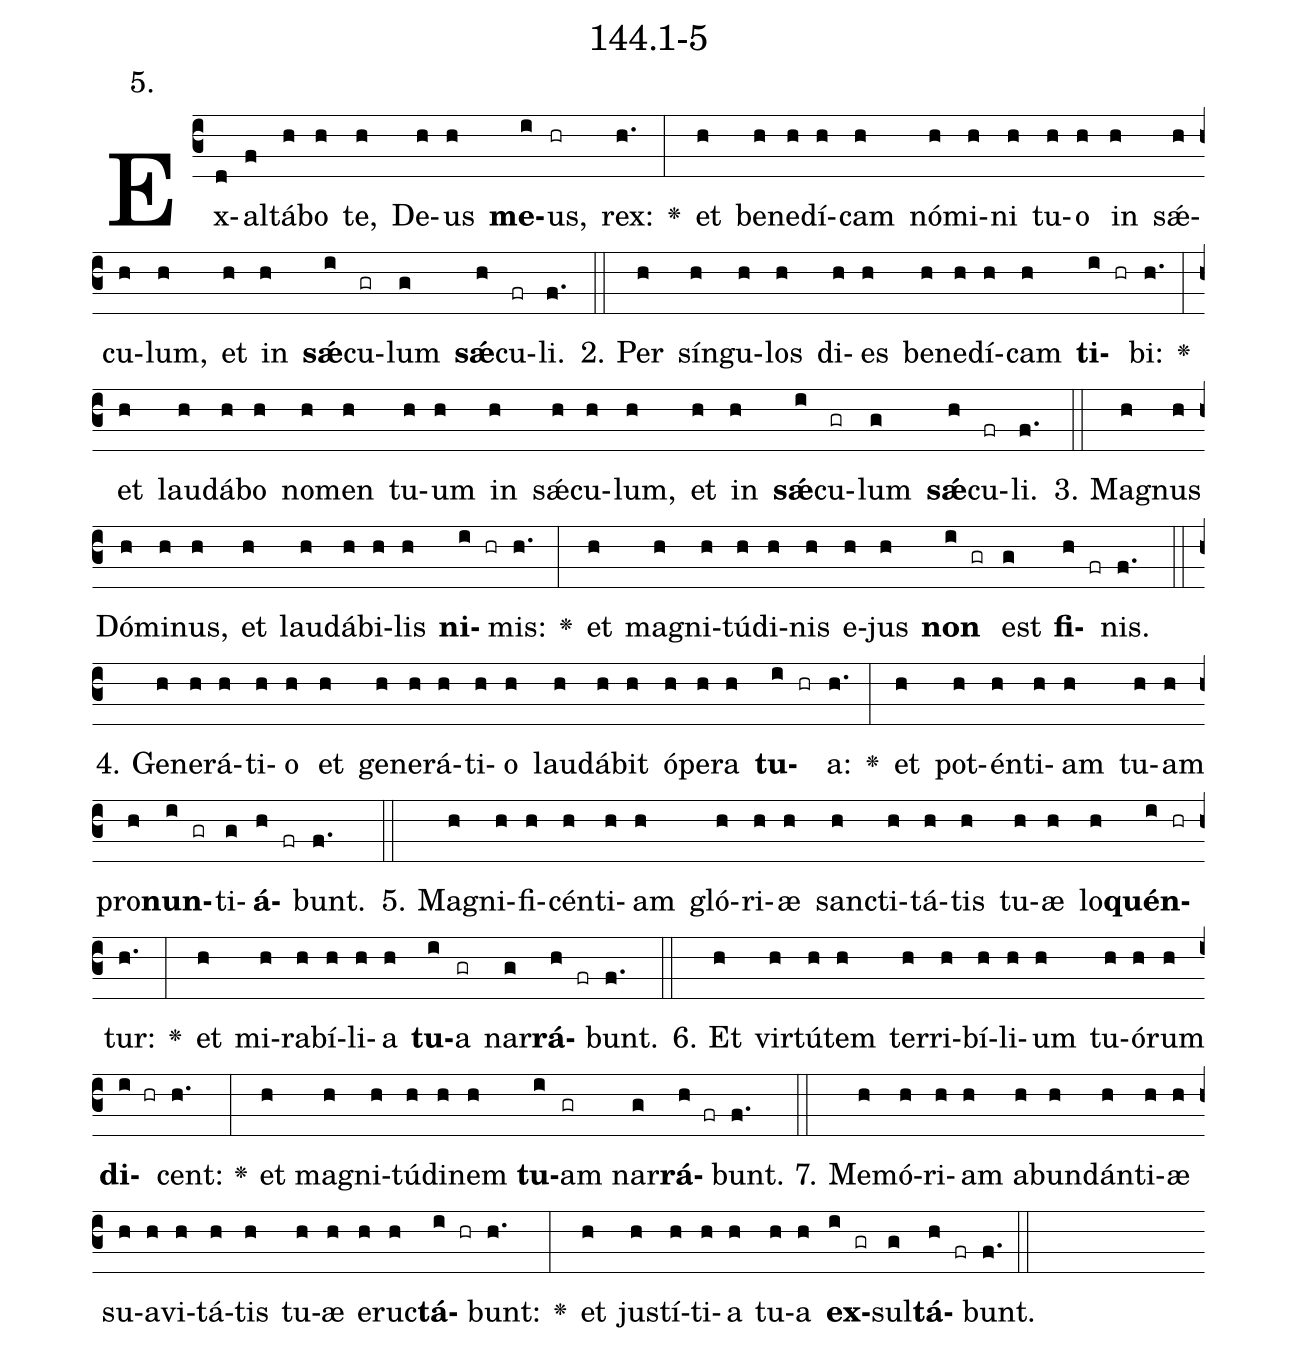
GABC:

name: 144.1-5;
annotation: 5.;
%%
(c3)Ex(d)al(f)tá(h)bo(h) te,(h) De(h)us(h) <b>me</b>(i)us,(hr) rex:(h.) <v>\greheightstar</v>(:) et(h) be(h)ne(h)dí(h)cam(h) nó(h)mi(h)ni(h) tu(h)o(h) in(h) sǽ(h)cu(h)lum,(h) et(h) in(h) <b>sǽ</b>(i)cu(gr)lum(g) <b>sǽ</b>(h)cu(fr)li.(f.) (::)
2. Per(h) sín(h)gu(h)los(h) di(h)es(h) be(h)ne(h)dí(h)cam(h) <b>ti</b>(i hr)bi:(h.) <v>\greheightstar</v>(:) et(h) lau(h)dá(h)bo(h) no(h)men(h) tu(h)um(h) in(h) sǽ(h)cu(h)lum,(h) et(h) in(h) <b>sǽ</b>(i)cu(gr)lum(g) <b>sǽ</b>(h)cu(fr)li.(f.) (::)
3. Ma(h)gnus(h) Dó(h)mi(h)nus,(h) et(h) lau(h)dá(h)bi(h)lis(h) <b>ni</b>(i hr)mis:(h.) <v>\greheightstar</v>(:) et(h) ma(h)gni(h)tú(h)di(h)nis(h) e(h)jus(h) <b>non</b>(i gr) est(g) <b>fi</b>(h fr)nis.(f.) (::)
4. Ge(h)ne(h)rá(h)ti(h)o(h) et(h) ge(h)ne(h)rá(h)ti(h)o(h) lau(h)dá(h)bit(h) ó(h)pe(h)ra(h) <b>tu</b>(i hr)a:(h.) <v>\greheightstar</v>(:) et(h) pot(h)én(h)ti(h)am(h) tu(h)am(h) pro(h)<b>nun</b>(i gr)ti(g)<b>á</b>(h fr)bunt.(f.) (::)
5. Ma(h)gni(h)fi(h)cén(h)ti(h)am(h) gló(h)ri(h)æ(h) sanc(h)ti(h)tá(h)tis(h) tu(h)æ(h) lo(h)<b>quén</b>(i hr)tur:(h.) <v>\greheightstar</v>(:) et(h) mi(h)ra(h)bí(h)li(h)a(h) <b>tu</b>(i)a(gr) nar(g)<b>rá</b>(h fr)bunt.(f.) (::)
6. Et(h) vir(h)tú(h)tem(h) ter(h)ri(h)bí(h)li(h)um(h) tu(h)ó(h)rum(h) <b>di</b>(i hr)cent:(h.) <v>\greheightstar</v>(:) et(h) ma(h)gni(h)tú(h)di(h)nem(h) <b>tu</b>(i)am(gr) nar(g)<b>rá</b>(h fr)bunt.(f.) (::)
7. Me(h)mó(h)ri(h)am(h) ab(h)un(h)dán(h)ti(h)æ(h) su(h)a(h)vi(h)tá(h)tis(h) tu(h)æ(h) e(h)ruc(h)<b>tá</b>(i hr)bunt:(h.) <v>\greheightstar</v>(:) et(h) jus(h)tí(h)ti(h)a(h) tu(h)a(h) <b>ex</b>(i gr)sul(g)<b>tá</b>(h fr)bunt.(f.) (::)
